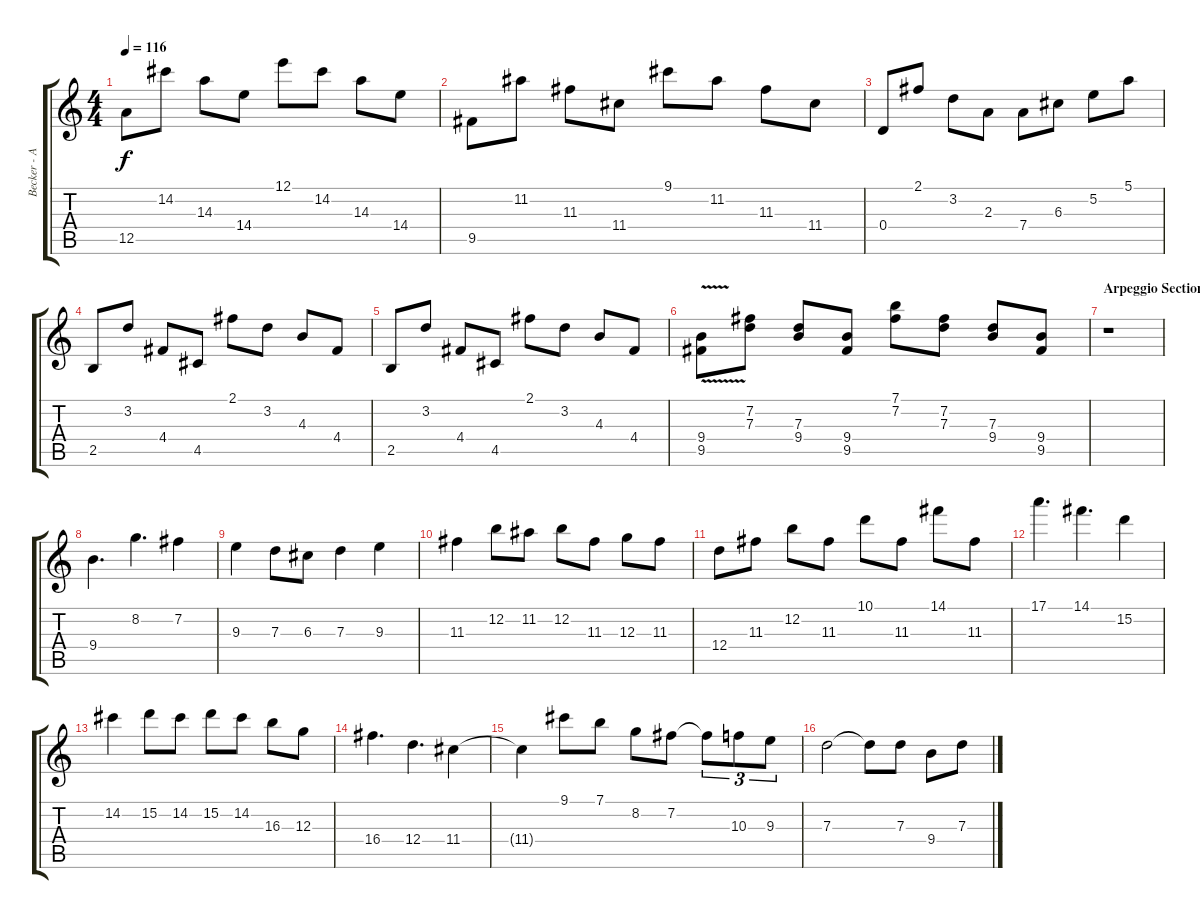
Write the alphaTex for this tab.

\track ("Becker - Acoustic" "Becker - A") {instrument acousticguitarsteel}
\staff {score tabs}
\tuning (E4 B3 G3 D3 A2 E2) {hide}
\ts (4 4)
\tempo 116
\clef g2
\ks c
12.5.8{dy f} 14.2.8 14.3.8 14.4.8 12.1.8 14.2.8 14.3.8 14.4.8 |
9.5.8 11.2.8 11.3.8 11.4.8 9.1.8 11.2.8 11.3.8 11.4.8 |
0.4.8 2.1.8 3.2.8 2.3.8 7.4.8 6.3.8 5.2.8 5.1.8 |
2.5.8 3.2.8 4.4.8 4.5.8 2.1.8 3.2.8 4.3.8 4.4.8 |
2.5.8 3.2.8 4.4.8 4.5.8 2.1.8 3.2.8 4.3.8 4.4.8 |
(9.4{v} 9.5{v}).8 (7.2 7.3).8 (7.3 9.4).8 (9.4 9.5).8 (7.1 7.2).8 (7.2 7.3).8 (7.3 9.4).8 (9.4 9.5).8 |
\section ("" "Arpeggio Section")
r.1 |
9.4.4{d} 8.2.4{d} 7.2.4 |
9.3.4 7.3.8 6.3.8 7.3.4 9.3.4 |
11.3.4 12.2.8 11.2.8 12.2.8 11.3.8 12.3.8 11.3.8 |
12.4.8 11.3.8 12.2.8 11.3.8 10.1.8 11.3.8 14.1.8 11.3.8 |
17.1.4{d} 14.1.4{d} 15.2.4 |
14.2.4 15.2.8 14.2.8 15.2.8 14.2.8 16.3.8 12.3.8 |
16.4.4{d} 12.4.4{d} 11.4.4 |
11.4{t}.4 9.1.8 7.1.8 8.2.8 7.2.8 7.2{t}.8{tu (3 2)} 10.3.8{tu (3 2)} 9.3.8{tu (3 2)} |
7.3.2 7.3{t}.8 7.3.8 9.4.8 7.3.8
